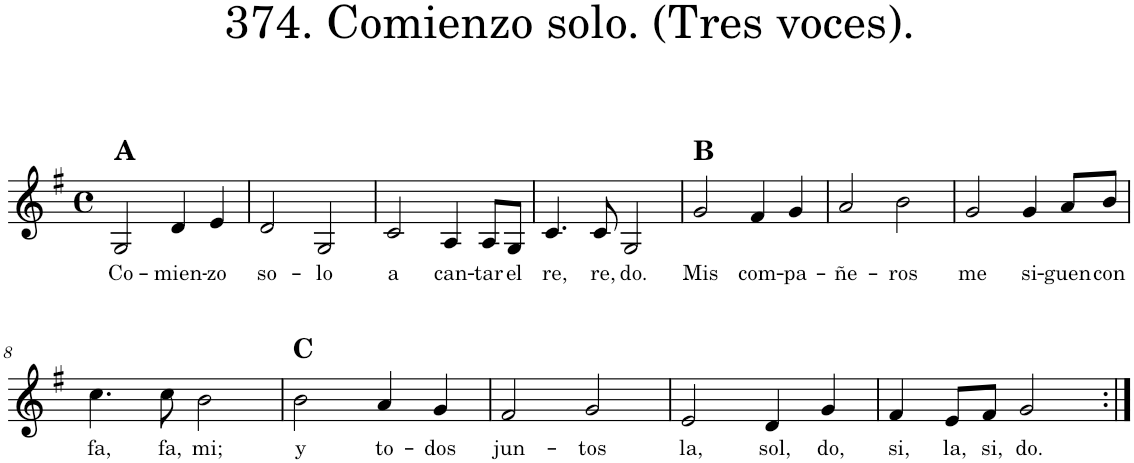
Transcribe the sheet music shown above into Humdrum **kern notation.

**kern	**text
*part1	*part1
*staff1	*staff1
*I"Piano	*
*I'Pno.	*
*clefG2	*
*k[f#]	*
*M4/4	*
*met(c)	*
=1	=1
!LO:TX:a:B:t=A	!
!	!LO:LY:b
2G/	Co-
!	!LO:LY:b
4d/	-mien-
!	!LO:LY:b
4e/	-zo
=2	=2
!	!LO:LY:b
2d/	so-
!	!LO:LY:b
2G/	-lo
=3	=3
!	!LO:LY:b
2c/	a
!	!LO:LY:b
4A/	can-
!	!LO:LY:b
8A/L	-tar
!	!LO:LY:b
8G/J	el
=4	=4
!	!LO:LY:b
4.c/	re,
!	!LO:LY:b
8c/	re,
!	!LO:LY:b
2G/	do.
=5	=5
!LO:TX:a:B:t=B	!
!	!LO:LY:b
2g/	Mis
!	!LO:LY:b
4f#/	com-
!	!LO:LY:b
4g/	-pa-
=6	=6
!	!LO:LY:b
2a/	-ñe-
!	!LO:LY:b
2b\	-ros
=7	=7
!	!LO:LY:b
2g/	me
!	!LO:LY:b
4g/	si-
!	!LO:LY:b
8a/L	-guen
!	!LO:LY:b
8b/J	con
!!LO:LB:g=z
=8	=8
!	!LO:LY:b
4.cc\	fa,
!	!LO:LY:b
8cc\	fa,
!	!LO:LY:b
2b\	mi;
=9	=9
!LO:TX:a:B:t=C	!
!	!LO:LY:b
2b\	y
!	!LO:LY:b
4a/	to-
!	!LO:LY:b
4g/	-dos
=10	=10
!	!LO:LY:b
2f#/	jun-
!	!LO:LY:b
2g/	-tos
=11	=11
!	!LO:LY:b
2e/	la,
!	!LO:LY:b
4d/	sol,
!	!LO:LY:b
4g/	do,
=12	=12
!	!LO:LY:b
4f#/	si,
!	!LO:LY:b
8e/L	la,
!	!LO:LY:b
8f#/J	si,
!	!LO:LY:b
2g/	do.
=:|!	=:|!
*-	*-
